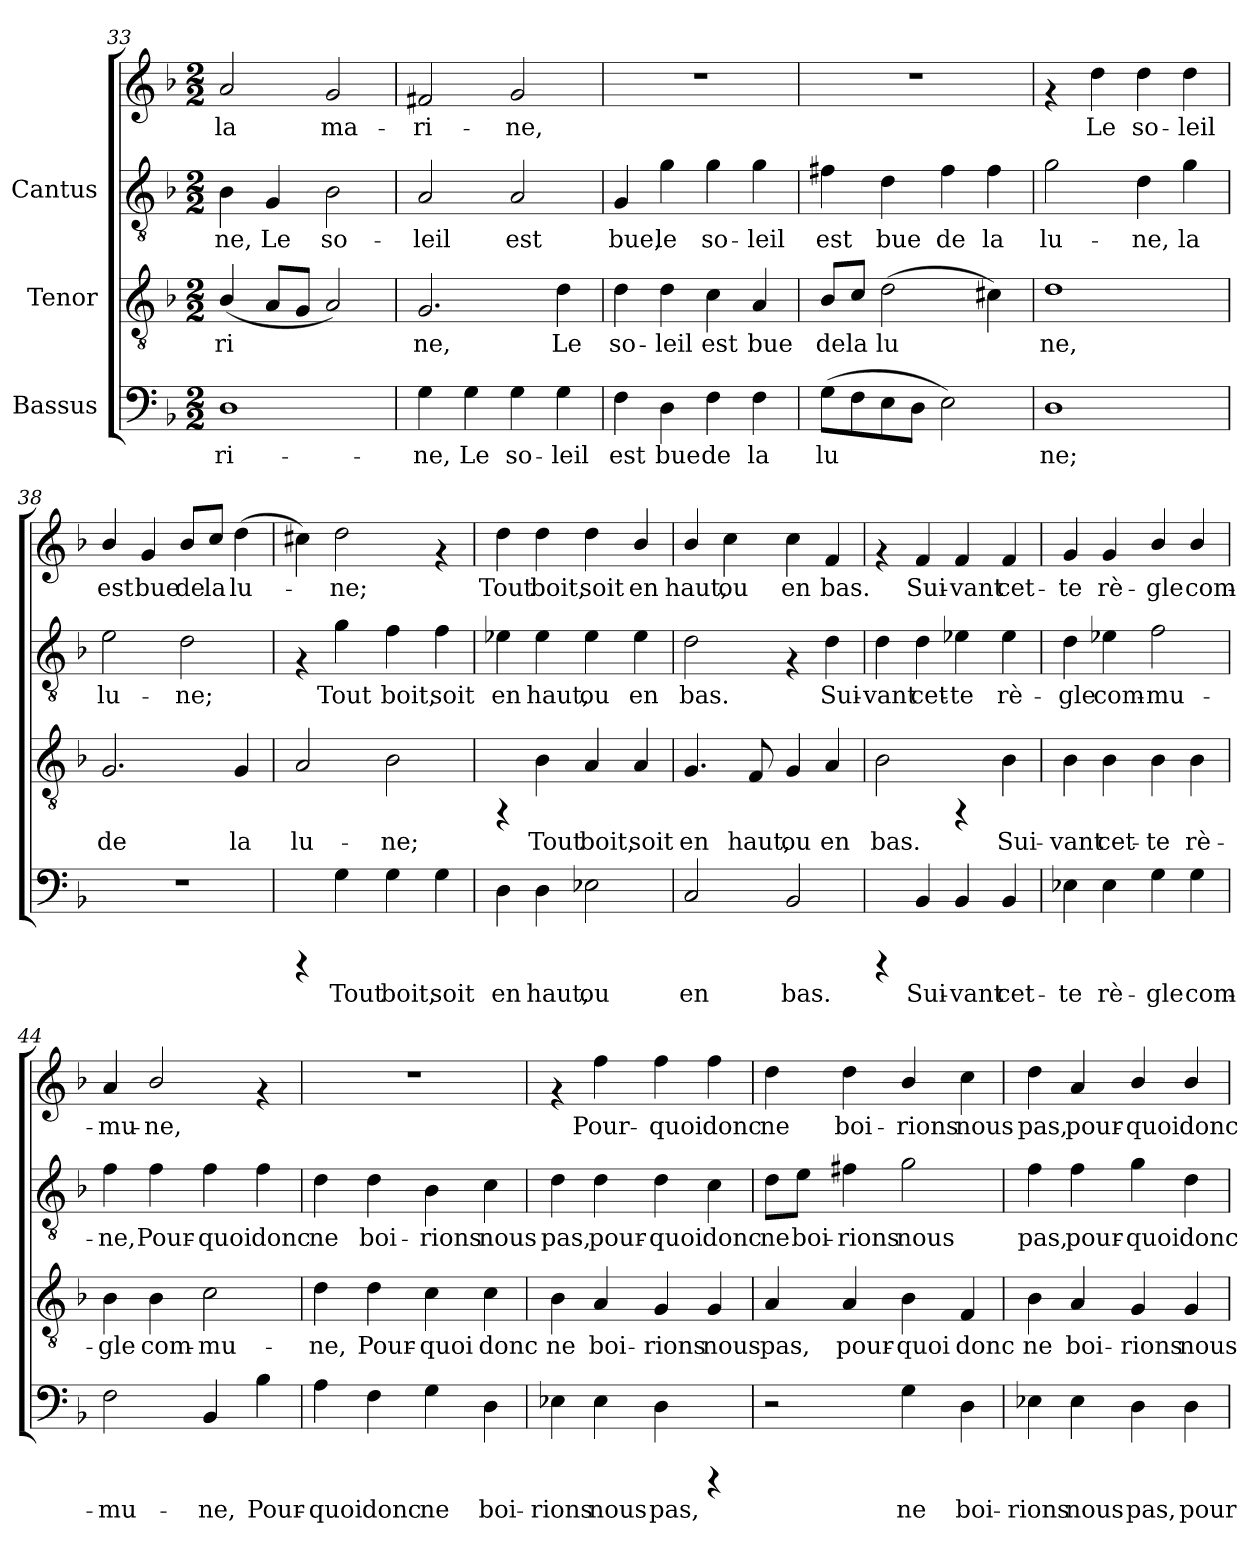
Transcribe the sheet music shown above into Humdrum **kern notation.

**kern	**text	**kern	**text	**kern	**text	**kern	**text
*part3	*part3	*part2	*part2	*part1	*part1	*part1	*part1
*staff4	*staff4	*staff3	*staff3	*staff2	*staff2	*staff1	*staff1
*I"Bassus	*	*I"Tenor	*	*I"Cantus	*	*	*
!!LO:LB:g=z
*clefF4	*	*clefGv2	*	*clefGv2	*	*clefG2	*
*k[b-]	*	*k[b-]	*	*k[b-]	*	*k[b-]	*
*F:	*	*F:	*	*F:	*	*F:	*
*M2/2	*	*M2/2	*	*M2/2	*	*M2/2	*
=33	=33	=33	=33	=33	=33	=33	=33
!	!LO:LY:b	!	!LO:LY:b	!	!LO:LY:b	!	!LO:LY:b
1D	-ri-	(<4B-/	-ri-	4B-\	-ne,	2a/	-la
!	!	!	!LO:LY:b	!	!LO:LY:b	!	!
.	.	8A/L	--	4G/	Le	.	.
!	!	!	!LO:LY:b	!	!	!	!
.	.	8G/J	--	.	.	.	.
!	!	!	!LO:LY:b	!	!LO:LY:b	!	!LO:LY:b
.	.	2A/)	--	2B-\	so-	2g/	ma-
!!LO:PB:g=z
=34	=34	=34	=34	=34	=34	=34	=34
!	!LO:LY:b	!	!LO:LY:b	!	!LO:LY:b	!	!LO:LY:b
4G\	-ne,	2.G/	-ne,	2A/	leil	2f#X/	-ri-
!	!LO:LY:b	!	!	!	!	!	!
4G\	Le	.	.	.	.	.	.
!	!LO:LY:b	!	!	!	!LO:LY:b	!	!LO:LY:b
4G\	so-	.	.	2A/	est	2g/	-ne,
!	!LO:LY:b	!	!LO:LY:b	!	!	!	!
4G\	-leil	4d\	Le	.	.	.	.
!!LO:LB:g=z
=35	=35	=35	=35	=35	=35	=35	=35
!	!LO:LY:b	!	!LO:LY:b	!	!LO:LY:b	!	!
4F\	est	4d\	so-	4G/	bue,	1r	.
!	!LO:LY:b	!	!LO:LY:b	!	!LO:LY:b	!	!
4D\	bue	4d\	-leil	4g\	le	.	.
!	!LO:LY:b	!	!LO:LY:b	!	!LO:LY:b	!	!
4F\	de	4c\	est	4g\	so-	.	.
!	!LO:LY:b	!	!LO:LY:b	!	!LO:LY:b	!	!
4F\	la	4A/	bue	4g\	-leil	.	.
!!LO:LB:g=z
=36	=36	=36	=36	=36	=36	=36	=36
!	!LO:LY:b	!	!LO:LY:b	!	!LO:LY:b	!	!
(>8G\L	lu-	8B-/L	de	4f#X\	est	1r	.
!	!LO:LY:b	!	!LO:LY:b	!	!	!	!
8F\	--	8c/J	la	.	.	.	.
!	!LO:LY:b	!	!LO:LY:b	!	!LO:LY:b	!	!
8E\	--	(>2d\	lu-	4d\	bue	.	.
!	!LO:LY:b	!	!	!	!	!	!
8D\J	--	.	.	.	.	.	.
!	!LO:LY:b	!	!	!	!LO:LY:b	!	!
2E\)	--	.	.	4f#\	de	.	.
!	!	!	!LO:LY:b	!	!LO:LY:b	!	!
.	.	4c#X\)	--	4f#\	la	.	.
!!LO:LB:g=z
=37	=37	=37	=37	=37	=37	=37	=37
!	!LO:LY:b	!	!LO:LY:b	!	!LO:LY:b	!	!
1D	-ne;	1d	-ne,	2g\	lu-	4rf	.
!	!	!	!	!	!	!	!LO:LY:b
.	.	.	.	.	.	4dd\	Le
!	!	!	!	!	!LO:LY:b	!	!LO:LY:b
.	.	.	.	4d\	-ne,	4dd\	so-
!	!	!	!	!	!LO:LY:b	!	!LO:LY:b
.	.	.	.	4g\	la	4dd\	-leil
!!LO:PB:g=z
=38	=38	=38	=38	=38	=38	=38	=38
!	!	!	!LO:LY:b	!	!LO:LY:b	!	!LO:LY:b
1r	.	2.G/	de	2e\	-lu-	4b-/	est
!	!	!	!	!	!	!	!LO:LY:b
.	.	.	.	.	.	4g/	bue
!	!	!	!	!	!LO:LY:b	!	!LO:LY:b
.	.	.	.	2d\	-ne;	8b-/L	de
!	!	!	!	!	!	!	!LO:LY:b
.	.	.	.	.	.	8cc/J	la
!	!	!	!LO:LY:b	!	!	!	!LO:LY:b
.	.	4G/	la	.	.	(>4dd\	lu-
!!LO:LB:g=z
=39	=39	=39	=39	=39	=39	=39	=39
!	!	!	!LO:LY:b	!	!	!	!LO:LY:b
4rCCC	.	2A/	lu-	4rF	.	4cc#X\)	.
!	!LO:LY:b	!	!	!	!LO:LY:b	!	!LO:LY:b
4G\	Tout	.	.	4g\	Tout	2dd\	ne;
!	!LO:LY:b	!	!LO:LY:b	!	!LO:LY:b	!	!
4G\	boit,	2B-\	-ne;	4f\	boit,	.	.
!	!LO:LY:b	!	!	!	!LO:LY:b	!	!
4G\	soit	.	.	4f\	soit	4rf	.
!!LO:LB:g=z
=40	=40	=40	=40	=40	=40	=40	=40
!	!LO:LY:b	!	!	!	!LO:LY:b	!	!LO:LY:b
4D\	en	4rFF	.	4e-X\	en	4dd\	Tout
!	!LO:LY:b	!	!LO:LY:b	!	!LO:LY:b	!	!LO:LY:b
4D\	haut,	4B-\	Tout	4e-\	haut,	4dd\	boit,
!	!LO:LY:b	!	!LO:LY:b	!	!LO:LY:b	!	!LO:LY:b
2E-X\	ou	4A/	boit,	4e-\	ou	4dd\	soit
!	!	!	!LO:LY:b	!	!LO:LY:b	!	!LO:LY:b
.	.	4A/	soit	4e-\	en	4b-/	en
!!LO:LB:g=z
=41	=41	=41	=41	=41	=41	=41	=41
!	!LO:LY:b	!	!LO:LY:b	!	!LO:LY:b	!	!LO:LY:b
2C/	en	4.G/	en	2d\	bas.	4b-/	haut,
!	!	!	!	!	!	!	!LO:LY:b
.	.	.	.	.	.	4cc\	ou
!	!	!	!LO:LY:b	!	!	!	!
.	.	8F/	haut,	.	.	.	.
!	!LO:LY:b	!	!LO:LY:b	!	!	!	!LO:LY:b
2BB-/	bas.	4G/	ou	4rF	.	4cc\	en
!	!	!	!LO:LY:b	!	!LO:LY:b	!	!LO:LY:b
.	.	4A/	en	4d\	Sui-	4f/	bas.
!!LO:PB:g=z
=42	=42	=42	=42	=42	=42	=42	=42
!	!	!	!LO:LY:b	!	!LO:LY:b	!	!
4rCCC	.	2B-\	bas.	4d\	-vant	4rf	.
!	!LO:LY:b	!	!	!	!LO:LY:b	!	!LO:LY:b
4BB-/	Sui-	.	.	4d\	cet-	4f/	-Sui-
!	!LO:LY:b	!	!	!	!LO:LY:b	!	!LO:LY:b
4BB-/	-vant	4rFF	.	4e-X\	-te	4f/	-vant
!	!LO:LY:b	!	!LO:LY:b	!	!LO:LY:b	!	!LO:LY:b
4BB-/	cet-	4B-\	Sui-	4e-\	rè-	4f/	cet-
!!LO:LB:g=z
=43	=43	=43	=43	=43	=43	=43	=43
!	!LO:LY:b	!	!LO:LY:b	!	!LO:LY:b	!	!LO:LY:b
4E-X\	-te	4B-\	-vant	4d\	-gle	4g/	-te
!	!LO:LY:b	!	!LO:LY:b	!	!LO:LY:b	!	!LO:LY:b
4E-\	rè-	4B-\	cet-	4e-X\	com-	4g/	rè-
!	!LO:LY:b	!	!LO:LY:b	!	!LO:LY:b	!	!LO:LY:b
4G\	-gle	4B-\	-te	2f\	-mu-	4b-/	-gle
!	!LO:LY:b	!	!LO:LY:b	!	!	!	!LO:LY:b
4G\	com-	4B-\	rè-	.	.	4b-/	com-
!!LO:LB:g=z
=44	=44	=44	=44	=44	=44	=44	=44
!	!LO:LY:b	!	!LO:LY:b	!	!LO:LY:b	!	!LO:LY:b
2F\	-mu-	4B-\	-gle	4f\	ne,	4a/	-mu-
!	!	!	!LO:LY:b	!	!LO:LY:b	!	!LO:LY:b
.	.	4B-\	com-	4f\	Pour-	2b-/	-ne,
!	!LO:LY:b	!	!LO:LY:b	!	!LO:LY:b	!	!
4BB-/	-ne,	2c\	-mu-	4f\	-quoi	.	.
!	!LO:LY:b	!	!	!	!LO:LY:b	!	!
4B-\	Pour-	.	.	4f\	donc	4rf	.
!!LO:LB:g=z
=45	=45	=45	=45	=45	=45	=45	=45
!	!LO:LY:b	!	!LO:LY:b	!	!LO:LY:b	!	!
4A\	-quoi	4d\	-ne,	4d\	ne	1r	.
!	!LO:LY:b	!	!LO:LY:b	!	!LO:LY:b	!	!
4F\	donc	4d\	Pour-	4d\	boi-	.	.
!	!LO:LY:b	!	!LO:LY:b	!	!LO:LY:b	!	!
4G\	ne	4c\	-quoi	4B-\	-rions	.	.
!	!LO:LY:b	!	!LO:LY:b	!	!LO:LY:b	!	!
4D\	boi-	4c\	donc	4c\	nous	.	.
!!LO:PB:g=z
=46	=46	=46	=46	=46	=46	=46	=46
!	!LO:LY:b	!	!LO:LY:b	!	!LO:LY:b	!	!
4E-X\	-rions	4B-\	ne	4d\	pas,	4rf	.
!	!LO:LY:b	!	!LO:LY:b	!	!LO:LY:b	!	!LO:LY:b
4E-\	nous	4A/	boi-	4d\	pour-	4ff\	Pour-
!	!LO:LY:b	!	!LO:LY:b	!	!LO:LY:b	!	!LO:LY:b
4D\	pas,	4G/	-rions	4d\	-quoi	4ff\	-quoi
!	!	!	!LO:LY:b	!	!LO:LY:b	!	!LO:LY:b
4rCCC	.	4G/	nous	4c\	donc	4ff\	donc
!!LO:LB:g=z
=47	=47	=47	=47	=47	=47	=47	=47
!	!	!	!LO:LY:b	!	!LO:LY:b	!	!LO:LY:b
2r	.	4A/	pas,	8d\L	ne	4dd\	ne
!	!	!	!	!	!LO:LY:b	!	!
.	.	.	.	8e\J	boi-	.	.
!	!	!	!LO:LY:b	!	!LO:LY:b	!	!LO:LY:b
.	.	4A/	pour-	4f#X\	-rions	4dd\	boi-
!	!LO:LY:b	!	!LO:LY:b	!	!LO:LY:b	!	!LO:LY:b
4G\	ne	4B-\	-quoi	2g\	nous	4b-/	-rions
!	!LO:LY:b	!	!LO:LY:b	!	!	!	!LO:LY:b
4D\	boi-	4F/	donc	.	.	4cc\	nous
!!LO:LB:g=z
=48	=48	=48	=48	=48	=48	=48	=48
!	!LO:LY:b	!	!LO:LY:b	!	!LO:LY:b	!	!LO:LY:b
4E-X\	-rions	4B-\	ne	4f\	pas,	4dd\	pas,
!	!LO:LY:b	!	!LO:LY:b	!	!LO:LY:b	!	!LO:LY:b
4E-\	nous	4A/	boi-	4f\	pour-	4a/	pour-
!	!LO:LY:b	!	!LO:LY:b	!	!LO:LY:b	!	!LO:LY:b
4D\	pas,	4G/	-rions	4g\	-quoi	4b-/	-quoi
!	!LO:LY:b	!	!LO:LY:b	!	!LO:LY:b	!	!LO:LY:b
4D\	pour-	4G/	nous	4d\	donc	4b-/	donc
=	=	=	=	=	=	=	=
*-	*-	*-	*-	*-	*-	*-	*-
